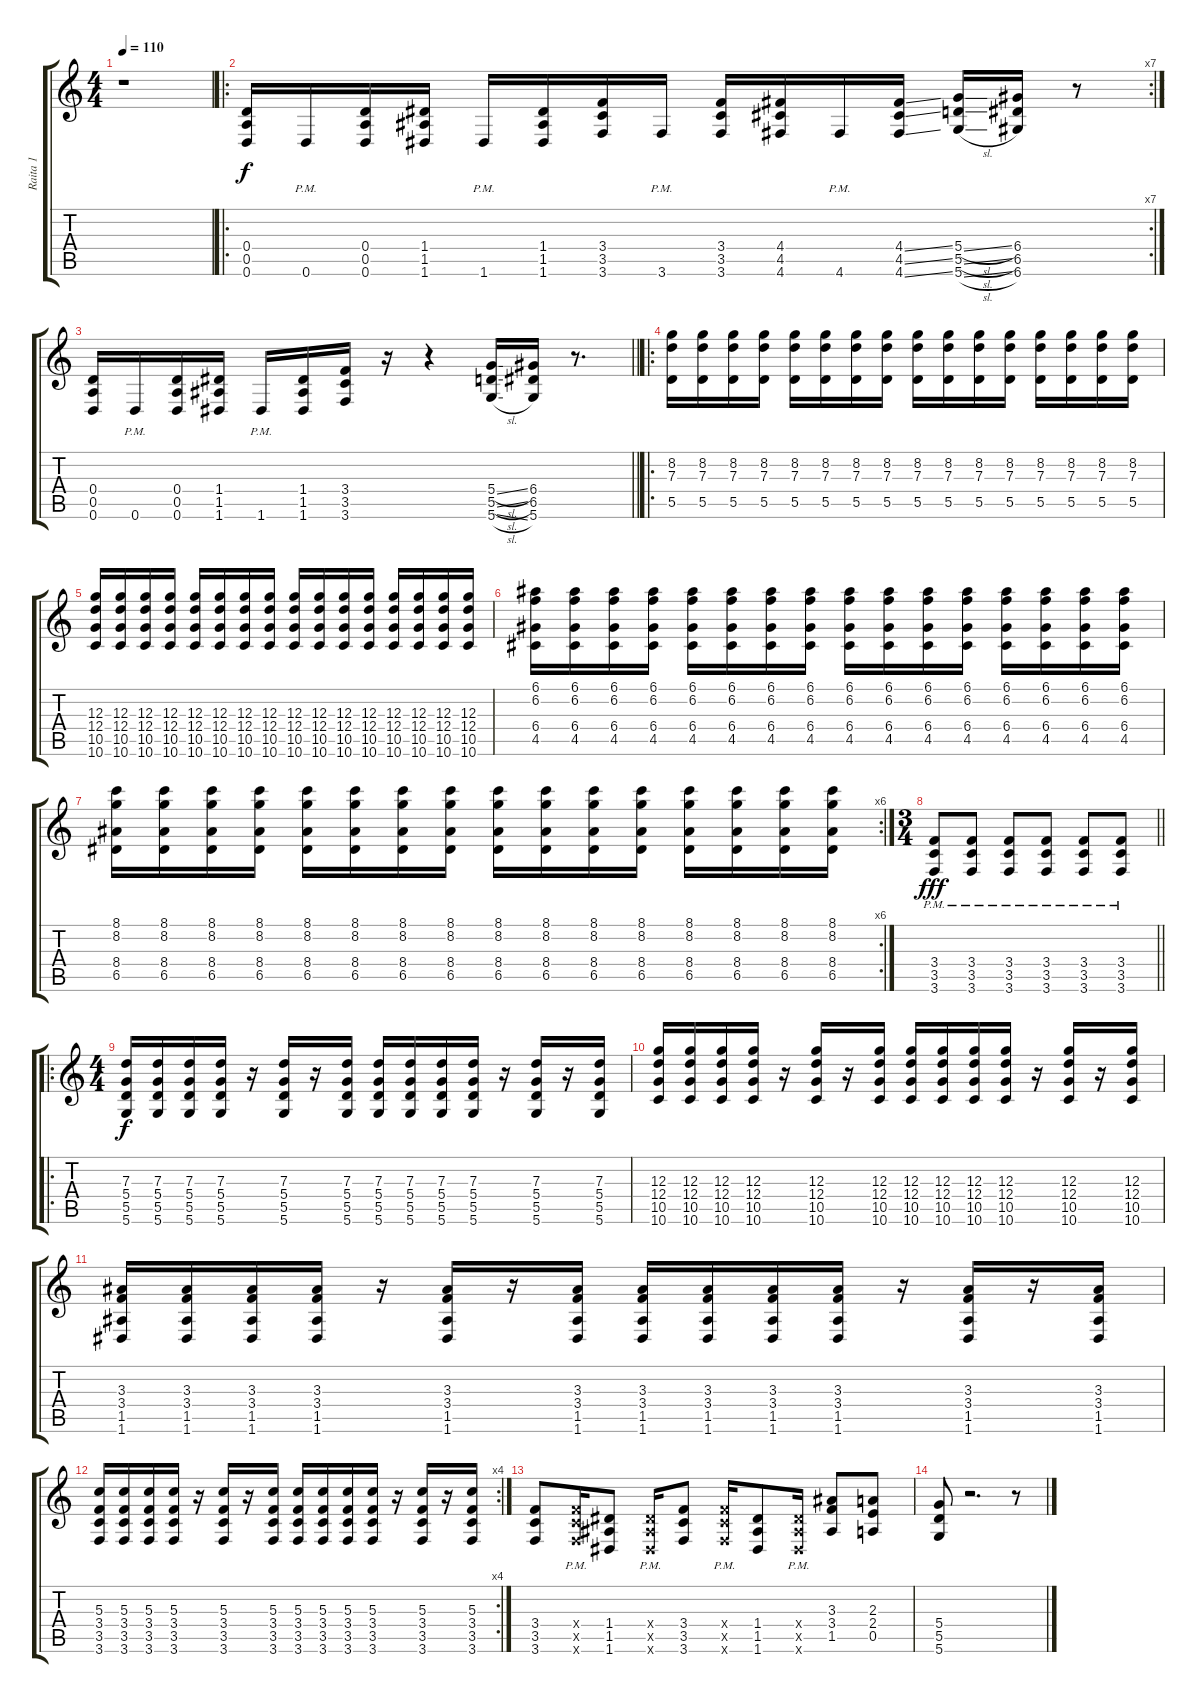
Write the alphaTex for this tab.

\track ("Raita 1" "Raita 1") {instrument distortionguitar}
\staff {score tabs}
\tuning (E4 B3 G3 D3 A2 D2) {hide}
\ts (4 4)
\tempo 110
\clef g2
\ks c
r.1{dy f} |
\ro
\rc 7
(0.4 0.5 0.6).16 0.6{pm}.16 (0.4 0.5 0.6).16 (1.4 1.5 1.6).16 1.6{pm}.16 (1.4 1.5 1.6).16 (3.4 3.5 3.6).16 3.6{pm}.16 (3.4 3.5 3.6).16 (4.4 4.5 4.6).16 4.6{pm}.16 (4.4{ss} 4.5{ss} 4.6{ss}).16 (5.4{sl} 5.5{sl} 5.6{sl}).16 (6.4 6.5 6.6).16 r.8 |
\barLineRight lightlight
(0.4 0.5 0.6).16 0.6{pm}.16 (0.4 0.5 0.6).16 (1.4 1.5 1.6).16 1.6{pm}.16 (1.4 1.5 1.6).16 (3.4 3.5 3.6).16 r.16 r.4 (5.4{sl} 5.5{sl} 5.6{sl}).16 (6.4 6.5 5.6).16 r.8{d} |
\ro
(8.2 7.3 5.5).16{instrument electricguitarclean} (8.2 7.3 5.5).16 (8.2 7.3 5.5).16 (8.2 7.3 5.5).16 (8.2 7.3 5.5).16 (8.2 7.3 5.5).16 (8.2 7.3 5.5).16 (8.2 7.3 5.5).16 (8.2 7.3 5.5).16 (8.2 7.3 5.5).16 (8.2 7.3 5.5).16 (8.2 7.3 5.5).16 (8.2 7.3 5.5).16 (8.2 7.3 5.5).16 (8.2 7.3 5.5).16 (8.2 7.3 5.5).16 |
(12.3 12.4 10.5 10.6).16 (12.3 12.4 10.5 10.6).16 (12.3 12.4 10.5 10.6).16 (12.3 12.4 10.5 10.6).16 (12.3 12.4 10.5 10.6).16 (12.3 12.4 10.5 10.6).16 (12.3 12.4 10.5 10.6).16 (12.3 12.4 10.5 10.6).16 (12.3 12.4 10.5 10.6).16 (12.3 12.4 10.5 10.6).16 (12.3 12.4 10.5 10.6).16 (12.3 12.4 10.5 10.6).16 (12.3 12.4 10.5 10.6).16 (12.3 12.4 10.5 10.6).16 (12.3 12.4 10.5 10.6).16 (12.3 12.4 10.5 10.6).16 |
(6.1 6.2 6.4 4.5).16{volume 9 instrument electricguitarclean} (6.1 6.2 6.4 4.5).16 (6.1 6.2 6.4 4.5).16 (6.1 6.2 6.4 4.5).16 (6.1 6.2 6.4 4.5).16 (6.1 6.2 6.4 4.5).16 (6.1 6.2 6.4 4.5).16 (6.1 6.2 6.4 4.5).16 (6.1 6.2 6.4 4.5).16 (6.1 6.2 6.4 4.5).16 (6.1 6.2 6.4 4.5).16 (6.1 6.2 6.4 4.5).16 (6.1 6.2 6.4 4.5).16 (6.1 6.2 6.4 4.5).16 (6.1 6.2 6.4 4.5).16 (6.1 6.2 6.4 4.5).16 |
\rc 6
(8.1 8.2 8.4 6.5).16{volume 9 instrument electricguitarclean} (8.1 8.2 8.4 6.5).16 (8.1 8.2 8.4 6.5).16 (8.1 8.2 8.4 6.5).16 (8.1 8.2 8.4 6.5).16 (8.1 8.2 8.4 6.5).16 (8.1 8.2 8.4 6.5).16 (8.1 8.2 8.4 6.5).16 (8.1 8.2 8.4 6.5).16 (8.1 8.2 8.4 6.5).16 (8.1 8.2 8.4 6.5).16 (8.1 8.2 8.4 6.5).16 (8.1 8.2 8.4 6.5).16 (8.1 8.2 8.4 6.5).16 (8.1 8.2 8.4 6.5).16 (8.1 8.2 8.4 6.5).16 |
\ts (3 4)
\barLineRight lightlight
(3.4{pm} 3.5{pm} 3.6{pm}).8{dy fff volume 16 instrument distortionguitar} (3.4{pm} 3.5{pm} 3.6{pm}).8 (3.4{pm} 3.5{pm} 3.6{pm}).8 (3.4{pm} 3.5{pm} 3.6{pm}).8 (3.4{pm} 3.5{pm} 3.6{pm}).8 (3.4{pm} 3.5{pm} 3.6{pm}).8 |
\ro
\ts (4 4)
(7.3 5.4 5.5 5.6).16{dy f} (7.3 5.4 5.5 5.6).16 (7.3 5.4 5.5 5.6).16 (7.3 5.4 5.5 5.6).16 r.16 (7.3 5.4 5.5 5.6).16 r.16 (7.3 5.4 5.5 5.6).16 (7.3 5.4 5.5 5.6).16 (7.3 5.4 5.5 5.6).16 (7.3 5.4 5.5 5.6).16 (7.3 5.4 5.5 5.6).16 r.16 (7.3 5.4 5.5 5.6).16 r.16 (7.3 5.4 5.5 5.6).16 |
(12.3 12.4 10.5 10.6).16 (12.3 12.4 10.5 10.6).16 (12.3 12.4 10.5 10.6).16 (12.3 12.4 10.5 10.6).16 r.16 (12.3 12.4 10.5 10.6).16 r.16 (12.3 12.4 10.5 10.6).16 (12.3 12.4 10.5 10.6).16 (12.3 12.4 10.5 10.6).16 (12.3 12.4 10.5 10.6).16 (12.3 12.4 10.5 10.6).16 r.16 (12.3 12.4 10.5 10.6).16 r.16 (12.3 12.4 10.5 10.6).16 |
(3.3 3.4 1.5 1.6).16 (3.3 3.4 1.5 1.6).16 (3.3 3.4 1.5 1.6).16 (3.3 3.4 1.5 1.6).16 r.16 (3.3 3.4 1.5 1.6).16 r.16 (3.3 3.4 1.5 1.6).16 (3.3 3.4 1.5 1.6).16 (3.3 3.4 1.5 1.6).16 (3.3 3.4 1.5 1.6).16 (3.3 3.4 1.5 1.6).16 r.16 (3.3 3.4 1.5 1.6).16 r.16 (3.3 3.4 1.5 1.6).16 |
\rc 4
(5.3 3.4 3.5 3.6).16 (5.3 3.4 3.5 3.6).16 (5.3 3.4 3.5 3.6).16 (5.3 3.4 3.5 3.6).16 r.16 (5.3 3.4 3.5 3.6).16 r.16 (5.3 3.4 3.5 3.6).16 (5.3 3.4 3.5 3.6).16 (5.3 3.4 3.5 3.6).16 (5.3 3.4 3.5 3.6).16 (5.3 3.4 3.5 3.6).16 r.16 (5.3 3.4 3.5 3.6).16 r.16 (5.3 3.4 3.5 3.6).16 |
(3.4 3.5 3.6).8 (3.4{pm x} 3.5{pm x} 3.6{pm x}).16 (1.4 1.5 1.6).8 (1.4{pm x} 1.5{pm x} 1.6{pm x}).16 (3.4 3.5 3.6).8 (3.4{pm x} 3.5{pm x} 3.6{pm x}).16 (1.4 1.5 1.6).8 (1.4{pm x} 1.5{pm x} 1.6{pm x}).16 (3.3 3.4 1.5).8 (2.3 2.4 0.5).8 |
(5.4 5.5 5.6).8 r.2{d} r.8
